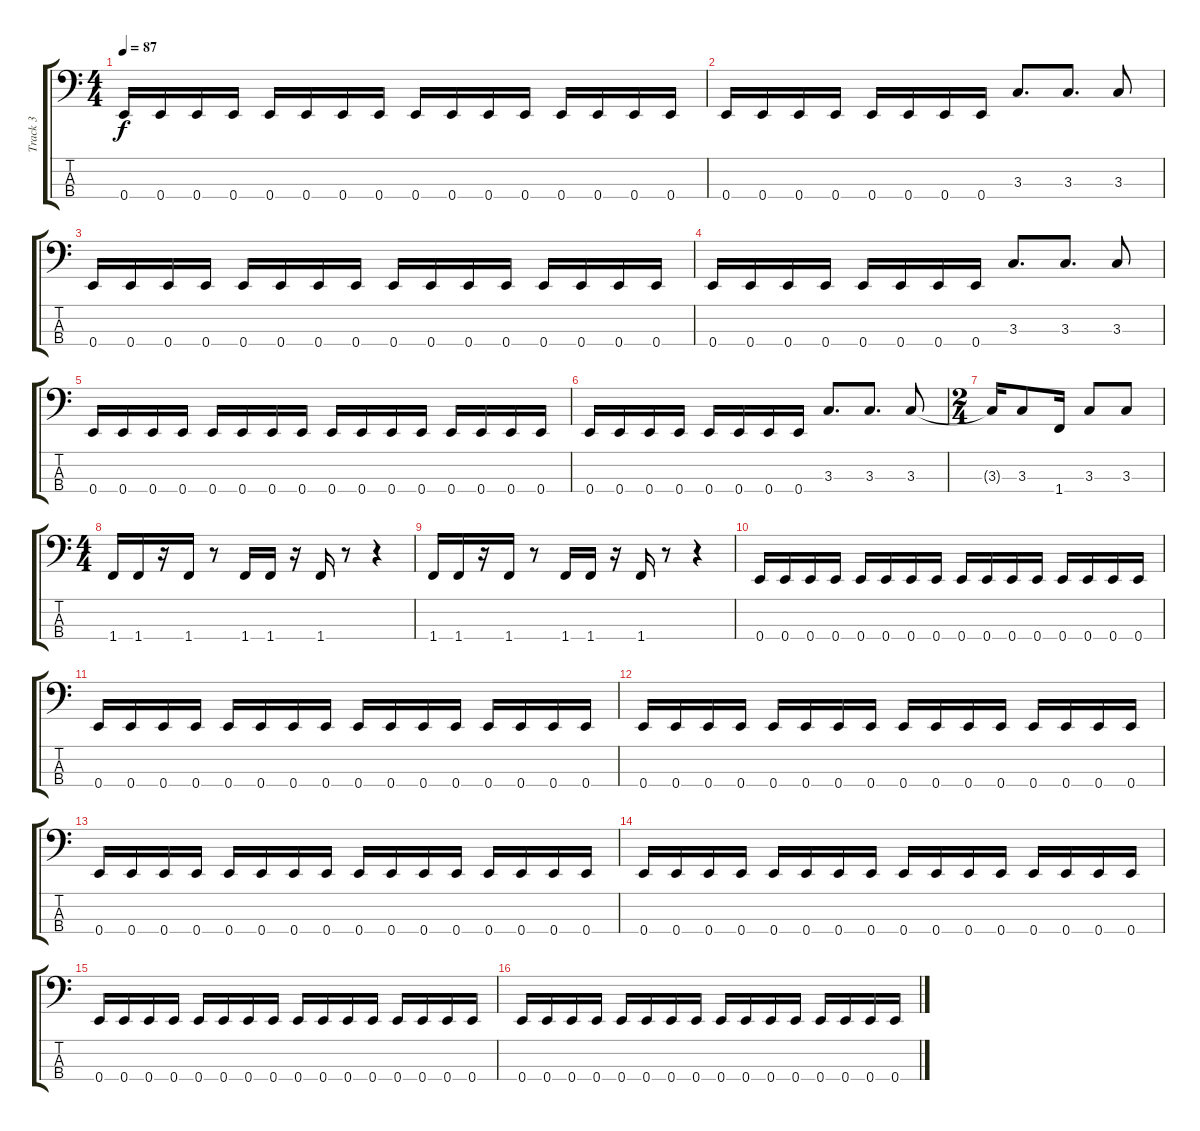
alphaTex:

\track ("Track 3" "Track 3") {instrument electricbassfinger}
\staff {score tabs}
\tuning (G2 D2 A1 E1) {hide}
\ts (4 4)
\tempo 87
\clef f4
\ks c
0.4.16{dy f} 0.4.16 0.4.16 0.4.16 0.4.16 0.4.16 0.4.16 0.4.16 0.4.16 0.4.16 0.4.16 0.4.16 0.4.16 0.4.16 0.4.16 0.4.16 |
0.4.16 0.4.16 0.4.16 0.4.16 0.4.16 0.4.16 0.4.16 0.4.16 3.3.8{d} 3.3.8{d} 3.3.8 |
0.4.16 0.4.16 0.4.16 0.4.16 0.4.16 0.4.16 0.4.16 0.4.16 0.4.16 0.4.16 0.4.16 0.4.16 0.4.16 0.4.16 0.4.16 0.4.16 |
0.4.16 0.4.16 0.4.16 0.4.16 0.4.16 0.4.16 0.4.16 0.4.16 3.3.8{d} 3.3.8{d} 3.3.8 |
0.4.16 0.4.16 0.4.16 0.4.16 0.4.16 0.4.16 0.4.16 0.4.16 0.4.16 0.4.16 0.4.16 0.4.16 0.4.16 0.4.16 0.4.16 0.4.16 |
0.4.16 0.4.16 0.4.16 0.4.16 0.4.16 0.4.16 0.4.16 0.4.16 3.3.8{d} 3.3.8{d} 3.3.8 |
\ts (2 4)
3.3{t}.16 3.3.8 1.4.16 3.3.8 3.3.8 |
\ts (4 4)
1.4.16 1.4.16 r.16 1.4.16 r.8 1.4.16 1.4.16 r.16 1.4.16 r.8 r.4 |
1.4.16 1.4.16 r.16 1.4.16 r.8 1.4.16 1.4.16 r.16 1.4.16 r.8 r.4 |
0.4.16 0.4.16 0.4.16 0.4.16 0.4.16 0.4.16 0.4.16 0.4.16 0.4.16 0.4.16 0.4.16 0.4.16 0.4.16 0.4.16 0.4.16 0.4.16 |
0.4.16 0.4.16 0.4.16 0.4.16 0.4.16 0.4.16 0.4.16 0.4.16 0.4.16 0.4.16 0.4.16 0.4.16 0.4.16 0.4.16 0.4.16 0.4.16 |
0.4.16 0.4.16 0.4.16 0.4.16 0.4.16 0.4.16 0.4.16 0.4.16 0.4.16 0.4.16 0.4.16 0.4.16 0.4.16 0.4.16 0.4.16 0.4.16 |
0.4.16 0.4.16 0.4.16 0.4.16 0.4.16 0.4.16 0.4.16 0.4.16 0.4.16 0.4.16 0.4.16 0.4.16 0.4.16 0.4.16 0.4.16 0.4.16 |
0.4.16 0.4.16 0.4.16 0.4.16 0.4.16 0.4.16 0.4.16 0.4.16 0.4.16 0.4.16 0.4.16 0.4.16 0.4.16 0.4.16 0.4.16 0.4.16 |
0.4.16 0.4.16 0.4.16 0.4.16 0.4.16 0.4.16 0.4.16 0.4.16 0.4.16 0.4.16 0.4.16 0.4.16 0.4.16 0.4.16 0.4.16 0.4.16 |
0.4.16 0.4.16 0.4.16 0.4.16 0.4.16 0.4.16 0.4.16 0.4.16 0.4.16 0.4.16 0.4.16 0.4.16 0.4.16 0.4.16 0.4.16 0.4.16
